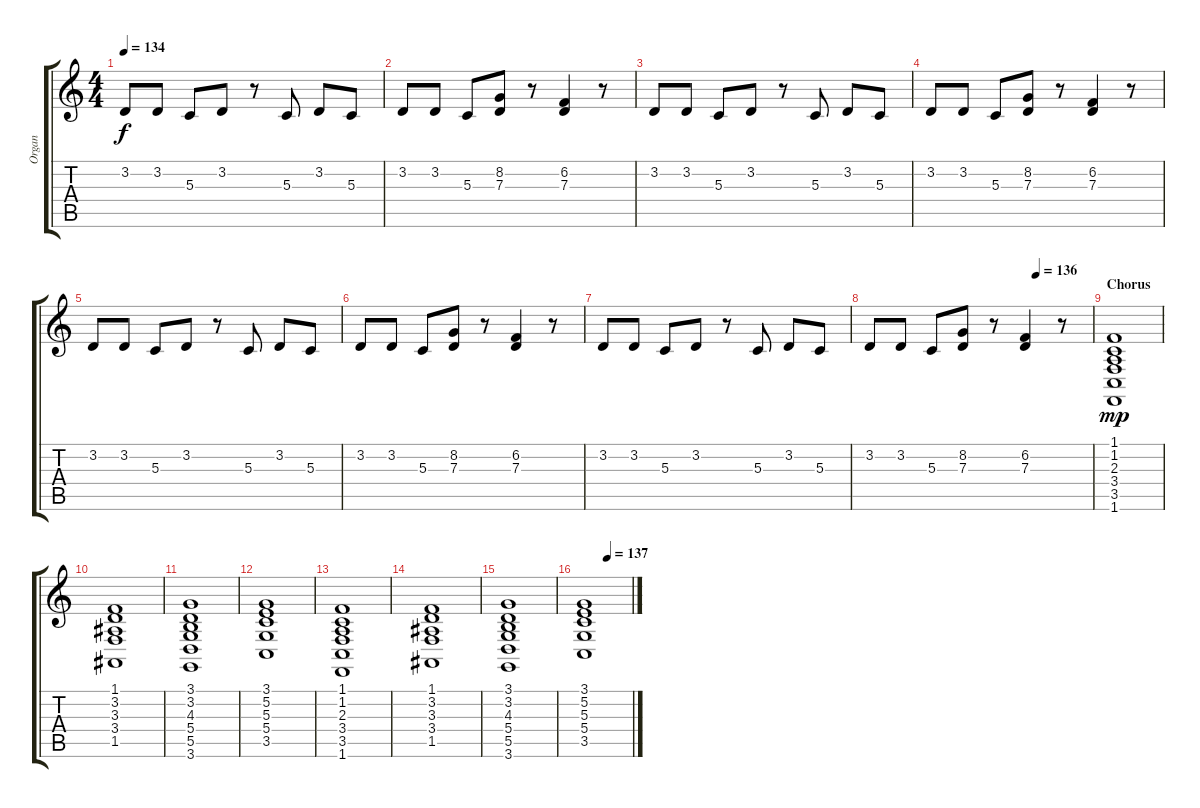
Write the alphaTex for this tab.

\track ("Organ" "Organ") {instrument drawbarorgan}
\staff {score tabs}
\tuning (E4 B3 G3 D3 A2 E2) {hide}
\ts (4 4)
\tempo 134
\clef g2
\ks c
3.2.8{dy f} 3.2.8 5.3.8 3.2.8 r.8 5.3.8 3.2.8 5.3.8 |
3.2.8 3.2.8 5.3.8 (8.2 7.3).8 r.8 (6.2 7.3).4 r.8 |
3.2.8 3.2.8 5.3.8 3.2.8 r.8 5.3.8 3.2.8 5.3.8 |
3.2.8 3.2.8 5.3.8 (8.2 7.3).8 r.8 (6.2 7.3).4 r.8 |
3.2.8 3.2.8 5.3.8 3.2.8 r.8 5.3.8 3.2.8 5.3.8 |
3.2.8 3.2.8 5.3.8 (8.2 7.3).8 r.8 (6.2 7.3).4 r.8 |
3.2.8 3.2.8 5.3.8 3.2.8 r.8 5.3.8 3.2.8 5.3.8 |
\tempo (136 0.75)
3.2.8 3.2.8 5.3.8 (8.2 7.3).8 r.8 (6.2 7.3).4 r.8 |
\section ("" "Chorus")
(1.1 1.2 2.3 3.4 3.5 1.6).1{dy mp} |
(1.1 3.2 3.3 3.4 1.5).1 |
(3.1 3.2 4.3 5.4 5.5 3.6).1 |
(3.1 5.2 5.3 5.4 3.5).1 |
(1.1 1.2 2.3 3.4 3.5 1.6).1 |
(1.1 3.2 3.3 3.4 1.5).1 |
(3.1 3.2 4.3 5.4 5.5 3.6).1 |
\tempo (137 0.5)
(3.1 5.2 5.3 5.4 3.5).1
